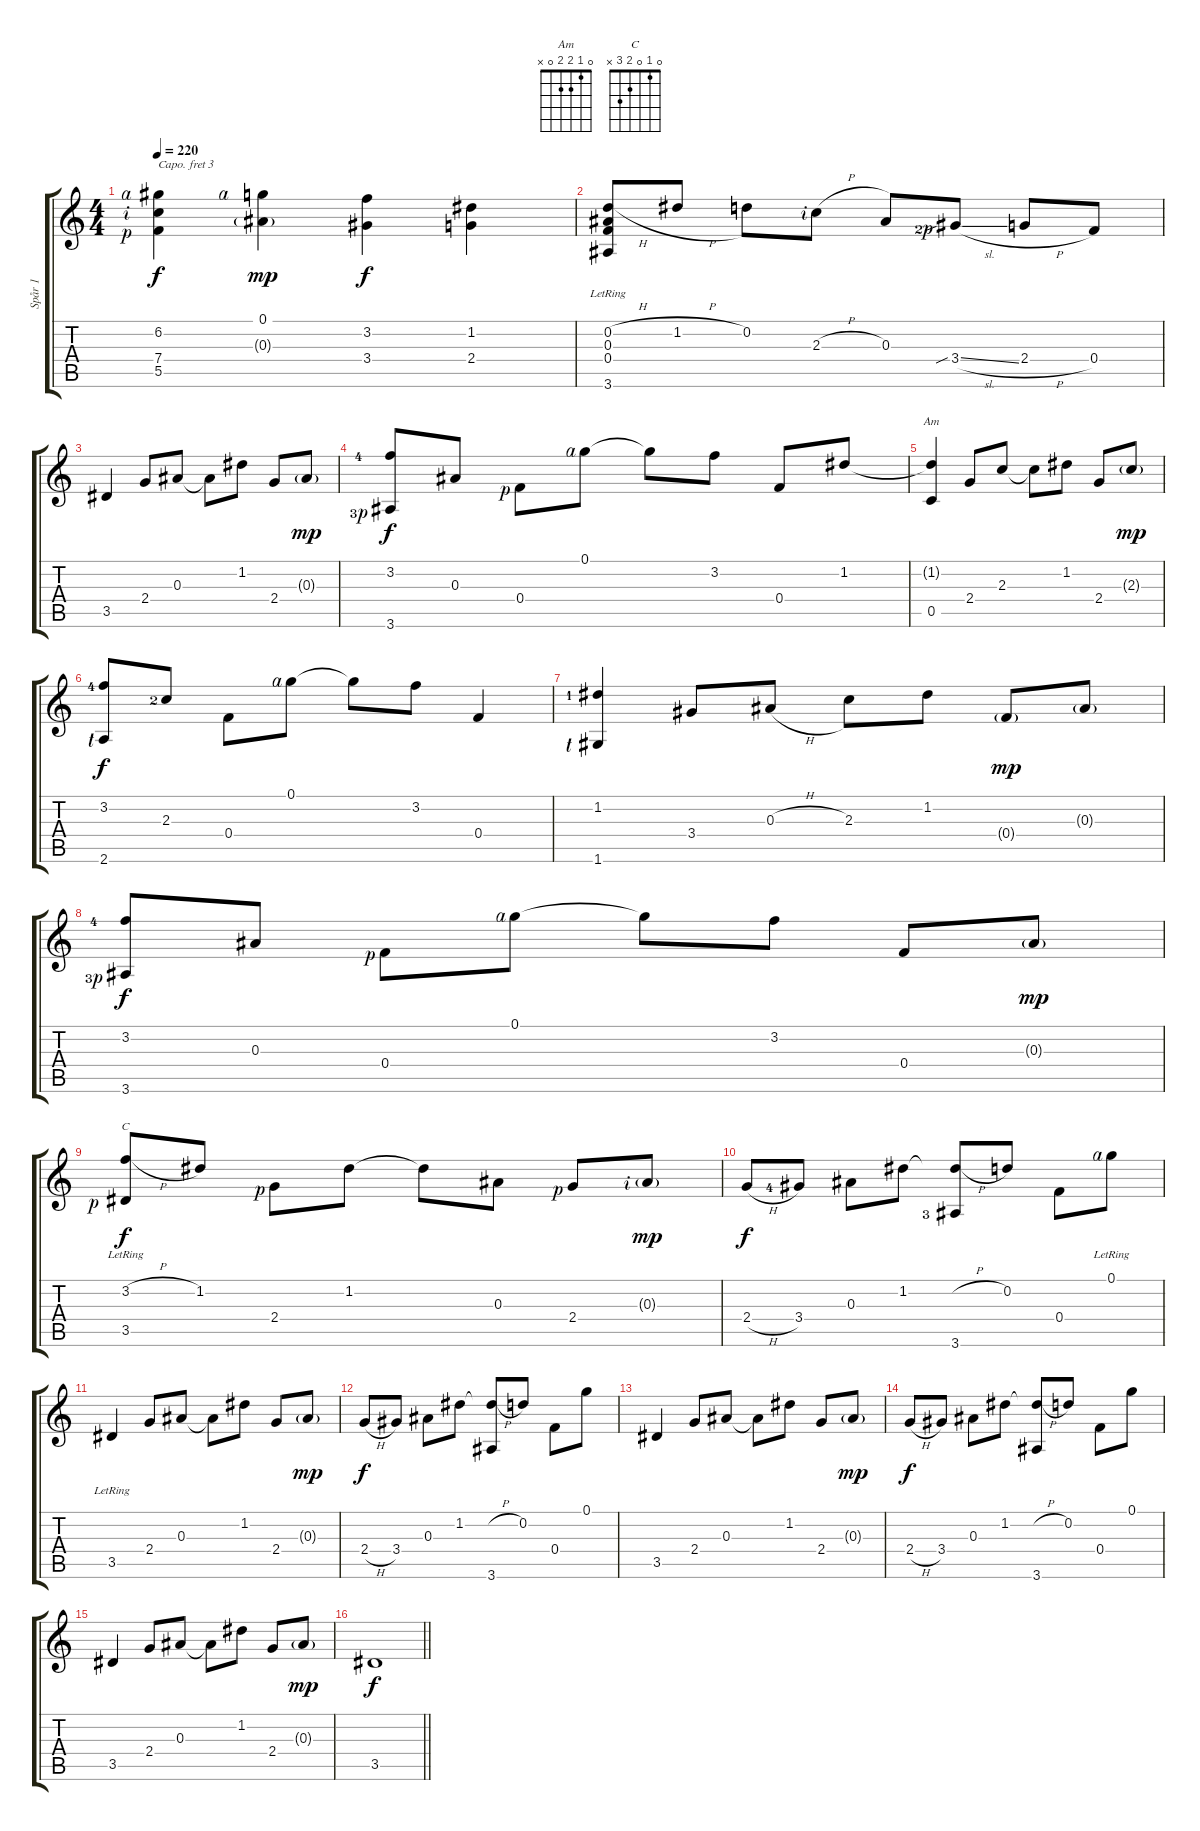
\track ("Spår 1" "Spår 1") {instrument acousticguitarsteel}
\staff {score tabs}
\capo 3
\tuning (E4 B3 G3 D3 A2 E2) {hide}
\chord ("Am" 0 1 2 2 0 x)
\chord ("C" 0 1 0 2 3 x)
\ts (4 4)
\tempo 220
\clef g2
\ks c
(6.2{rf 4} 7.4{rf 2} 5.5{rf 1}).4{dy f} (0.1{rf 4} 0.3{g}).4{dy mp} (3.2 3.4).4{dy f} (1.2 2.4).4 |
(0.2{h} 0.3 0.4 3.6{lr}).8 1.2{h}.8 0.2.8 2.3{h rf 2}.8 0.3.8 3.4{sib sl lf 3 rf 1}.8 2.4{h}.8 0.4.8 |
3.5.4 2.4.8 0.3.8 0.3{t}.8 1.2.8 2.4.8 0.3{g}.8{dy mp} |
(3.2{lf 5} 3.6{lf 4 rf 1}).8{dy f} 0.3.8 0.4{rf 1}.8 0.1{rf 4}.8 0.1{t}.8 3.2.8 0.4.8 1.2.8 |
(1.2{t} 0.5).4{ch "Am"} 2.4.8 2.3.8 2.3{t}.8 1.2.8 2.4.8 2.3{g}.8{dy mp} |
(3.2{lf 5} 2.6{lf 1}).8{dy f} 2.3{lf 3}.8 0.4.8 0.1{rf 4}.8 0.1{t}.8 3.2.8 0.4.4 |
(1.2{lf 2} 1.6{lf 1}).4 3.4.8 0.3{h}.8 2.3.8 1.2.8 0.4{g}.8{dy mp} 0.3{g}.8 |
(3.2{lf 5} 3.6{lf 4 rf 1}).8{dy f} 0.3.8 0.4{rf 1}.8 0.1{rf 4}.8 0.1{t}.8 3.2.8 0.4.8 0.3{g}.8{dy mp} |
(3.2{h} 3.5{lr rf 1}).8{ch "C" dy f} 1.2.8 2.4{rf 1}.8 1.2.8 1.2{t}.8 0.3.8 2.4{rf 1}.8 0.3{g rf 2}.8{dy mp} |
2.4{h}.8{dy f} 3.4{lf 5}.8 0.3.8 1.2.8 (1.2{h t} 3.6{lf 4}).8 0.2.8 0.4.8 0.1{lr rf 4}.8 |
3.5{lr}.4 2.4.8 0.3.8 0.3{t}.8 1.2.8 2.4.8 0.3{g}.8{dy mp} |
2.4{h}.8{dy f} 3.4.8 0.3.8 1.2.8 (1.2{h t} 3.6).8 0.2.8 0.4.8 0.1.8 |
3.5.4 2.4.8 0.3.8 0.3{t}.8 1.2.8 2.4.8 0.3{g}.8{dy mp} |
2.4{h}.8{dy f} 3.4.8 0.3.8 1.2.8 (1.2{h t} 3.6).8 0.2.8 0.4.8 0.1.8 |
3.5.4 2.4.8 0.3.8 0.3{t}.8 1.2.8 2.4.8 0.3{g}.8{dy mp} |
\barLineRight lightlight
3.5.1{dy f}
